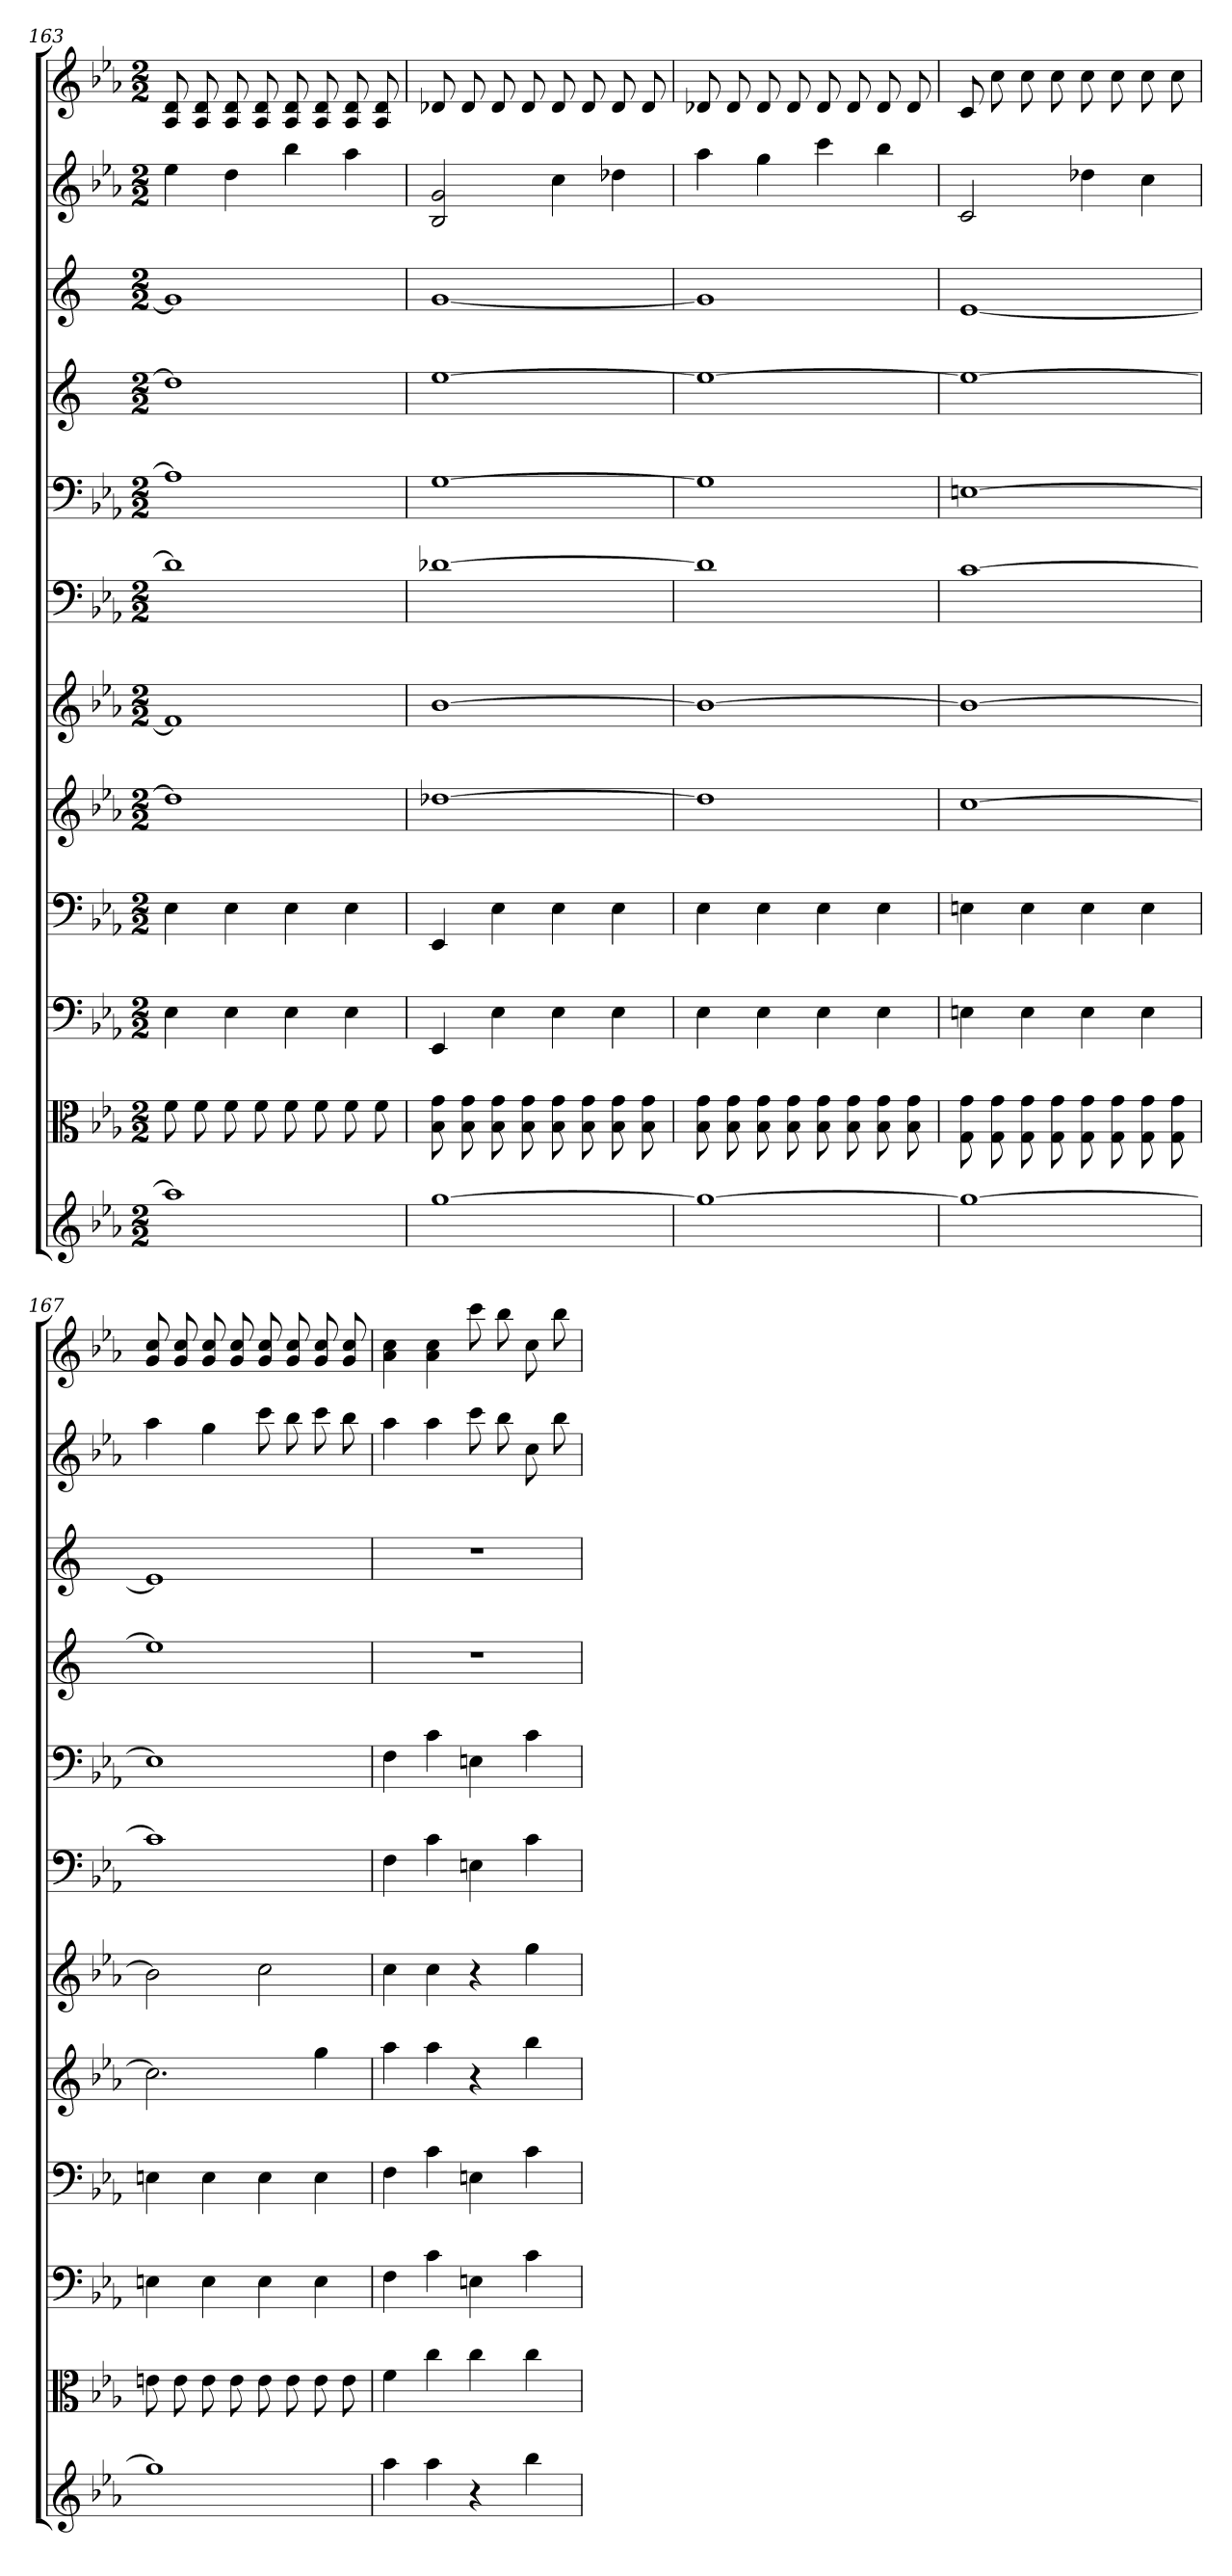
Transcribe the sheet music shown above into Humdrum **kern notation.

**kern	**kern	**kern	**kern	**kern	**kern	**kern	**kern	**kern	**kern	**kern	**kern
*part12	*part11	*part10	*part9	*part8	*part7	*part6	*part5	*part4	*part3	*part2	*part1
*staff12	*staff11	*staff10	*staff9	*staff8	*staff7	*staff6	*staff5	*staff4	*staff3	*staff2	*staff1
*	*clefC3	*clefF4	*clefF4	*	*	*clefF4	*clefF4	*	*	*	*
*k[b-e-a-]	*k[b-e-a-]	*k[b-e-a-]	*k[b-e-a-]	*k[b-e-a-]	*k[b-e-a-]	*k[b-e-a-]	*k[b-e-a-]	*k[]	*k[]	*k[b-e-a-]	*k[b-e-a-]
*E-:	*E-:	*E-:	*E-:	*E-:	*E-:	*E-:	*E-:	*	*	*E-:	*E-:
*M2/2	*M2/2	*M2/2	*M2/2	*M2/2	*M2/2	*M2/2	*M2/2	*M2/2	*M2/2	*M2/2	*M2/2
=163	=163	=163	=163	=163	=163	=163	=163	=163	=163	=163	=163
1aa-]	8f	4E-	4E-	1dd]	1f]	1d]	1A-]	1dd]	1g]	4ee-	8A- 8d
.	8f	.	.	.	.	.	.	.	.	.	8A- 8d
.	8f	4E-	4E-	.	.	.	.	.	.	4dd	8A- 8d
.	8f	.	.	.	.	.	.	.	.	.	8A- 8d
.	8f	4E-	4E-	.	.	.	.	.	.	4bb-	8A- 8d
.	8f	.	.	.	.	.	.	.	.	.	8A- 8d
.	8f	4E-	4E-	.	.	.	.	.	.	4aa-	8A- 8d
.	8f	.	.	.	.	.	.	.	.	.	8A- 8d
=164	=164	=164	=164	=164	=164	=164	=164	=164	=164	=164	=164
[1gg	8B- 8g	4EE-	4EE-	[1dd-X	[1b-	[1d-X	[1G	[1ee	[1g	2B- 2g	8d-X
.	8B- 8g	.	.	.	.	.	.	.	.	.	8d-
.	8B- 8g	4E-	4E-	.	.	.	.	.	.	.	8d-
.	8B- 8g	.	.	.	.	.	.	.	.	.	8d-
.	8B- 8g	4E-	4E-	.	.	.	.	.	.	4cc	8d-
.	8B- 8g	.	.	.	.	.	.	.	.	.	8d-
.	8B- 8g	4E-	4E-	.	.	.	.	.	.	4dd-X	8d-
.	8B- 8g	.	.	.	.	.	.	.	.	.	8d-
=165	=165	=165	=165	=165	=165	=165	=165	=165	=165	=165	=165
1gg_	8B- 8g	4E-	4E-	1dd-]	1b-_	1d-]	1G]	1ee_	1g]	4aa-	8d-X
.	8B- 8g	.	.	.	.	.	.	.	.	.	8d-
.	8B- 8g	4E-	4E-	.	.	.	.	.	.	4gg	8d-
.	8B- 8g	.	.	.	.	.	.	.	.	.	8d-
.	8B- 8g	4E-	4E-	.	.	.	.	.	.	4ccc	8d-
.	8B- 8g	.	.	.	.	.	.	.	.	.	8d-
.	8B- 8g	4E-	4E-	.	.	.	.	.	.	4bb-	8d-
.	8B- 8g	.	.	.	.	.	.	.	.	.	8d-
=166	=166	=166	=166	=166	=166	=166	=166	=166	=166	=166	=166
1gg_	8G 8g	4En	4En	[1cc	1b-_	[1c	[1En	1ee_	[1e	2c	8c
.	8G 8g	.	.	.	.	.	.	.	.	.	8cc
.	8G 8g	4E	4E	.	.	.	.	.	.	.	8cc
.	8G 8g	.	.	.	.	.	.	.	.	.	8cc
.	8G 8g	4E	4E	.	.	.	.	.	.	4dd-X	8cc
.	8G 8g	.	.	.	.	.	.	.	.	.	8cc
.	8G 8g	4E	4E	.	.	.	.	.	.	4cc	8cc
.	8G 8g	.	.	.	.	.	.	.	.	.	8cc
=167	=167	=167	=167	=167	=167	=167	=167	=167	=167	=167	=167
1gg]	8en	4En	4En	2.cc]	2b-]	1c]	1E]	1ee]	1e]	4aa-	8g 8cc
.	8e	.	.	.	.	.	.	.	.	.	8g 8cc
.	8e	4E	4E	.	.	.	.	.	.	4gg	8g 8cc
.	8e	.	.	.	.	.	.	.	.	.	8g 8cc
.	8e	4E	4E	.	2cc	.	.	.	.	8ccc	8g 8cc
.	8e	.	.	.	.	.	.	.	.	8bb-	8g 8cc
.	8e	4E	4E	4gg	.	.	.	.	.	8ccc	8g 8cc
.	8e	.	.	.	.	.	.	.	.	8bb-	8g 8cc
=168	=168	=168	=168	=168	=168	=168	=168	=168	=168	=168	=168
4aa-	4f	4F	4F	4aa-	4cc	4F	4F	1r	1r	4aa-	4a- 4cc
4aa-	4cc	4c	4c	4aa-	4cc	4c	4c	.	.	4aa-	4a- 4cc
4r	4cc	4En	4En	4r	4r	4En	4En	.	.	8ccc	8ccc
.	.	.	.	.	.	.	.	.	.	8bb-	8bb-
4bb-	4cc	4c	4c	4bb-	4gg	4c	4c	.	.	8cc	8cc
.	.	.	.	.	.	.	.	.	.	8bb-	8bb-
=	=	=	=	=	=	=	=	=	=	=	=
*-	*-	*-	*-	*-	*-	*-	*-	*-	*-	*-	*-
